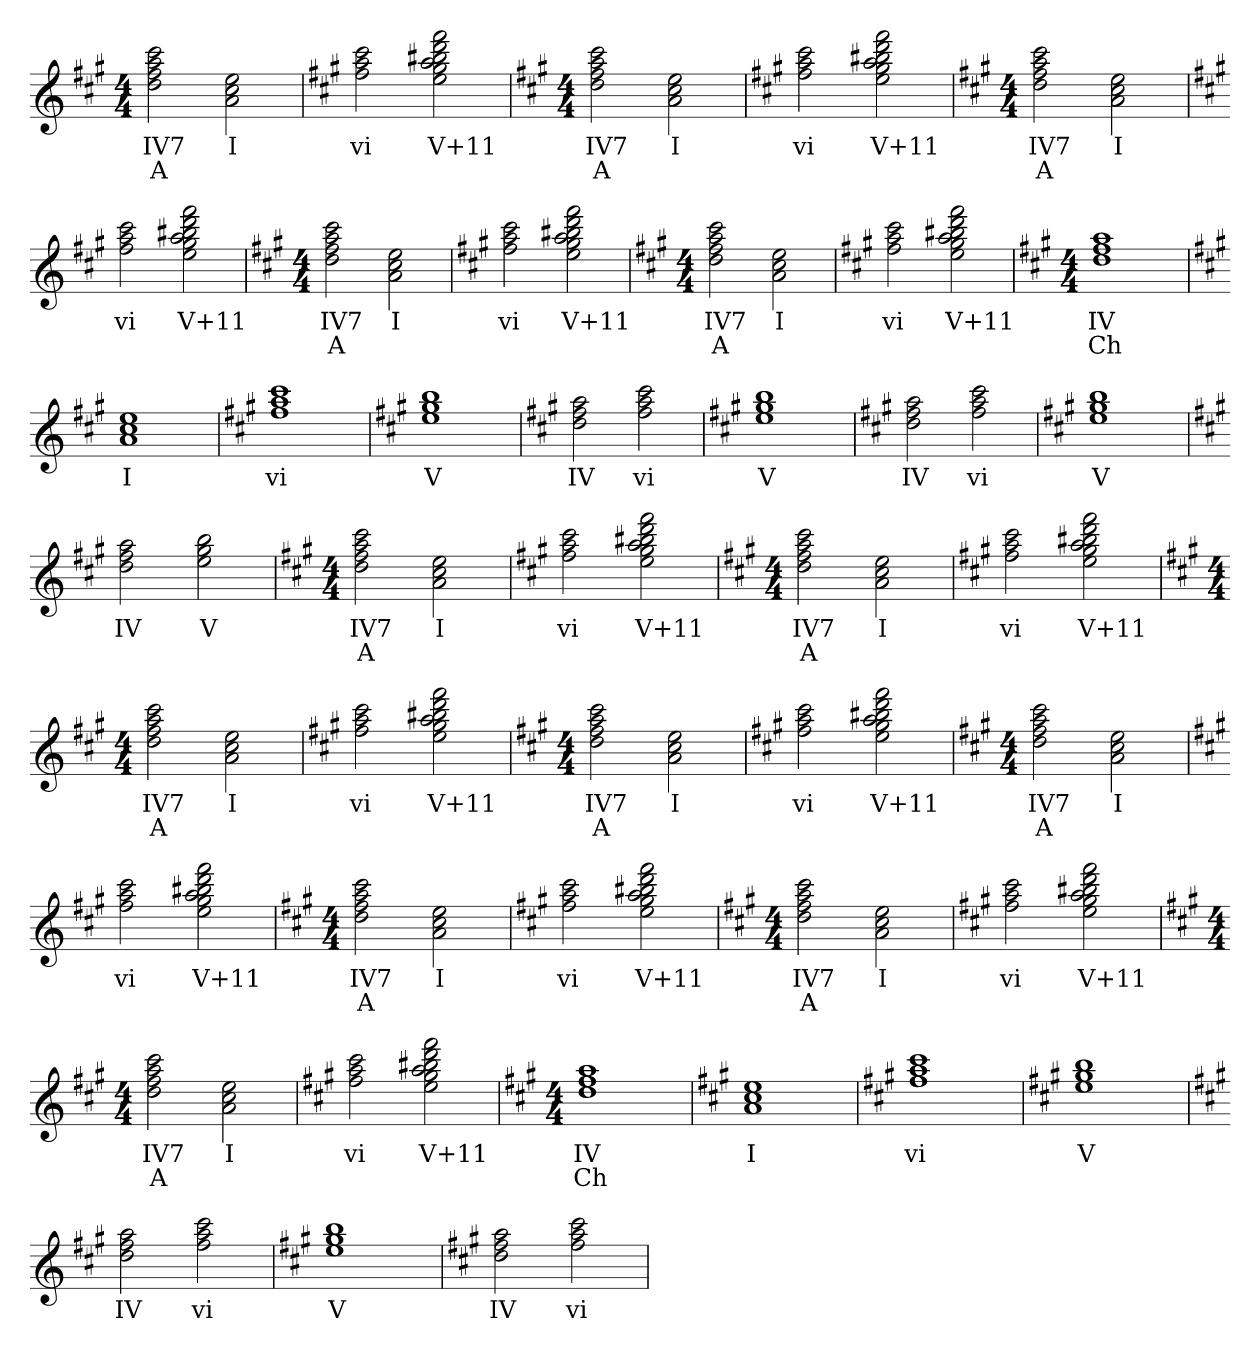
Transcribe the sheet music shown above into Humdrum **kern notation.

**kern	**text	**text
*part1	*part1	*part1
*staff1	*staff1	*staff1
*k[f#c#g#]	*	*
*A:	*	*
*M4/4	*	*
=	=	=
2dd 2ff# 2aa 2ccc#	IV7	A
2a 2cc# 2ee	I	.
=	=	=
*k[f#c#g#]	*	*
*A:	*	*
2ff# 2aa 2ccc#	vi	.
2ee 2gg# 2bb#X 2ddd 2fff# 2aa	V+11	.
=	=	=
*k[f#c#g#]	*	*
*A:	*	*
*M4/4	*	*
2dd 2ff# 2aa 2ccc#	IV7	A
2a 2cc# 2ee	I	.
=	=	=
*k[f#c#g#]	*	*
*A:	*	*
2ff# 2aa 2ccc#	vi	.
2ee 2gg# 2bb#X 2ddd 2fff# 2aa	V+11	.
=	=	=
*k[f#c#g#]	*	*
*A:	*	*
*M4/4	*	*
2dd 2ff# 2aa 2ccc#	IV7	A
2a 2cc# 2ee	I	.
=	=	=
*k[f#c#g#]	*	*
*A:	*	*
2ff# 2aa 2ccc#	vi	.
2ee 2gg# 2bb#X 2ddd 2fff# 2aa	V+11	.
=	=	=
*k[f#c#g#]	*	*
*A:	*	*
*M4/4	*	*
2dd 2ff# 2aa 2ccc#	IV7	A
2a 2cc# 2ee	I	.
=	=	=
*k[f#c#g#]	*	*
*A:	*	*
2ff# 2aa 2ccc#	vi	.
2ee 2gg# 2bb#X 2ddd 2fff# 2aa	V+11	.
=	=	=
*k[f#c#g#]	*	*
*A:	*	*
*M4/4	*	*
2dd 2ff# 2aa 2ccc#	IV7	A
2a 2cc# 2ee	I	.
=	=	=
*k[f#c#g#]	*	*
*A:	*	*
2ff# 2aa 2ccc#	vi	.
2ee 2gg# 2bb#X 2ddd 2fff# 2aa	V+11	.
=	=	=
*k[f#c#g#]	*	*
*A:	*	*
*M4/4	*	*
1dd 1ff# 1aa	IV	Ch
=	=	=
*k[f#c#g#]	*	*
*A:	*	*
1a 1cc# 1ee	I	.
=	=	=
*k[f#c#g#]	*	*
*A:	*	*
1ff# 1aa 1ccc#	vi	.
=	=	=
*k[f#c#g#]	*	*
*A:	*	*
1ee 1gg# 1bb	V	.
=	=	=
*k[f#c#g#]	*	*
*A:	*	*
2dd 2ff# 2aa	IV	.
2ff# 2aa 2ccc#	vi	.
=	=	=
*k[f#c#g#]	*	*
*A:	*	*
1ee 1gg# 1bb	V	.
=	=	=
*k[f#c#g#]	*	*
*A:	*	*
2dd 2ff# 2aa	IV	.
2ff# 2aa 2ccc#	vi	.
=	=	=
*k[f#c#g#]	*	*
*A:	*	*
1ee 1gg# 1bb	V	.
=	=	=
*k[f#c#g#]	*	*
*A:	*	*
2dd 2ff# 2aa	IV	.
2ee 2gg# 2bb	V	.
=	=	=
*k[f#c#g#]	*	*
*A:	*	*
*M4/4	*	*
2dd 2ff# 2aa 2ccc#	IV7	A
2a 2cc# 2ee	I	.
=	=	=
*k[f#c#g#]	*	*
*A:	*	*
2ff# 2aa 2ccc#	vi	.
2ee 2gg# 2bb#X 2ddd 2fff# 2aa	V+11	.
=	=	=
*k[f#c#g#]	*	*
*A:	*	*
*M4/4	*	*
2dd 2ff# 2aa 2ccc#	IV7	A
2a 2cc# 2ee	I	.
=	=	=
*k[f#c#g#]	*	*
*A:	*	*
2ff# 2aa 2ccc#	vi	.
2ee 2gg# 2bb#X 2ddd 2fff# 2aa	V+11	.
=	=	=
*k[f#c#g#]	*	*
*A:	*	*
*M4/4	*	*
2dd 2ff# 2aa 2ccc#	IV7	A
2a 2cc# 2ee	I	.
=	=	=
*k[f#c#g#]	*	*
*A:	*	*
2ff# 2aa 2ccc#	vi	.
2ee 2gg# 2bb#X 2ddd 2fff# 2aa	V+11	.
=	=	=
*k[f#c#g#]	*	*
*A:	*	*
*M4/4	*	*
2dd 2ff# 2aa 2ccc#	IV7	A
2a 2cc# 2ee	I	.
=	=	=
*k[f#c#g#]	*	*
*A:	*	*
2ff# 2aa 2ccc#	vi	.
2ee 2gg# 2bb#X 2ddd 2fff# 2aa	V+11	.
=	=	=
*k[f#c#g#]	*	*
*A:	*	*
*M4/4	*	*
2dd 2ff# 2aa 2ccc#	IV7	A
2a 2cc# 2ee	I	.
=	=	=
*k[f#c#g#]	*	*
*A:	*	*
2ff# 2aa 2ccc#	vi	.
2ee 2gg# 2bb#X 2ddd 2fff# 2aa	V+11	.
=	=	=
*k[f#c#g#]	*	*
*A:	*	*
*M4/4	*	*
2dd 2ff# 2aa 2ccc#	IV7	A
2a 2cc# 2ee	I	.
=	=	=
*k[f#c#g#]	*	*
*A:	*	*
2ff# 2aa 2ccc#	vi	.
2ee 2gg# 2bb#X 2ddd 2fff# 2aa	V+11	.
=	=	=
*k[f#c#g#]	*	*
*A:	*	*
*M4/4	*	*
2dd 2ff# 2aa 2ccc#	IV7	A
2a 2cc# 2ee	I	.
=	=	=
*k[f#c#g#]	*	*
*A:	*	*
2ff# 2aa 2ccc#	vi	.
2ee 2gg# 2bb#X 2ddd 2fff# 2aa	V+11	.
=	=	=
*k[f#c#g#]	*	*
*A:	*	*
*M4/4	*	*
2dd 2ff# 2aa 2ccc#	IV7	A
2a 2cc# 2ee	I	.
=	=	=
*k[f#c#g#]	*	*
*A:	*	*
2ff# 2aa 2ccc#	vi	.
2ee 2gg# 2bb#X 2ddd 2fff# 2aa	V+11	.
=	=	=
*k[f#c#g#]	*	*
*A:	*	*
*M4/4	*	*
1dd 1ff# 1aa	IV	Ch
=	=	=
*k[f#c#g#]	*	*
*A:	*	*
1a 1cc# 1ee	I	.
=	=	=
*k[f#c#g#]	*	*
*A:	*	*
1ff# 1aa 1ccc#	vi	.
=	=	=
*k[f#c#g#]	*	*
*A:	*	*
1ee 1gg# 1bb	V	.
=	=	=
*k[f#c#g#]	*	*
*A:	*	*
2dd 2ff# 2aa	IV	.
2ff# 2aa 2ccc#	vi	.
=	=	=
*k[f#c#g#]	*	*
*A:	*	*
1ee 1gg# 1bb	V	.
=	=	=
*k[f#c#g#]	*	*
*A:	*	*
2dd 2ff# 2aa	IV	.
2ff# 2aa 2ccc#	vi	.
=	=	=
*-	*-	*-
